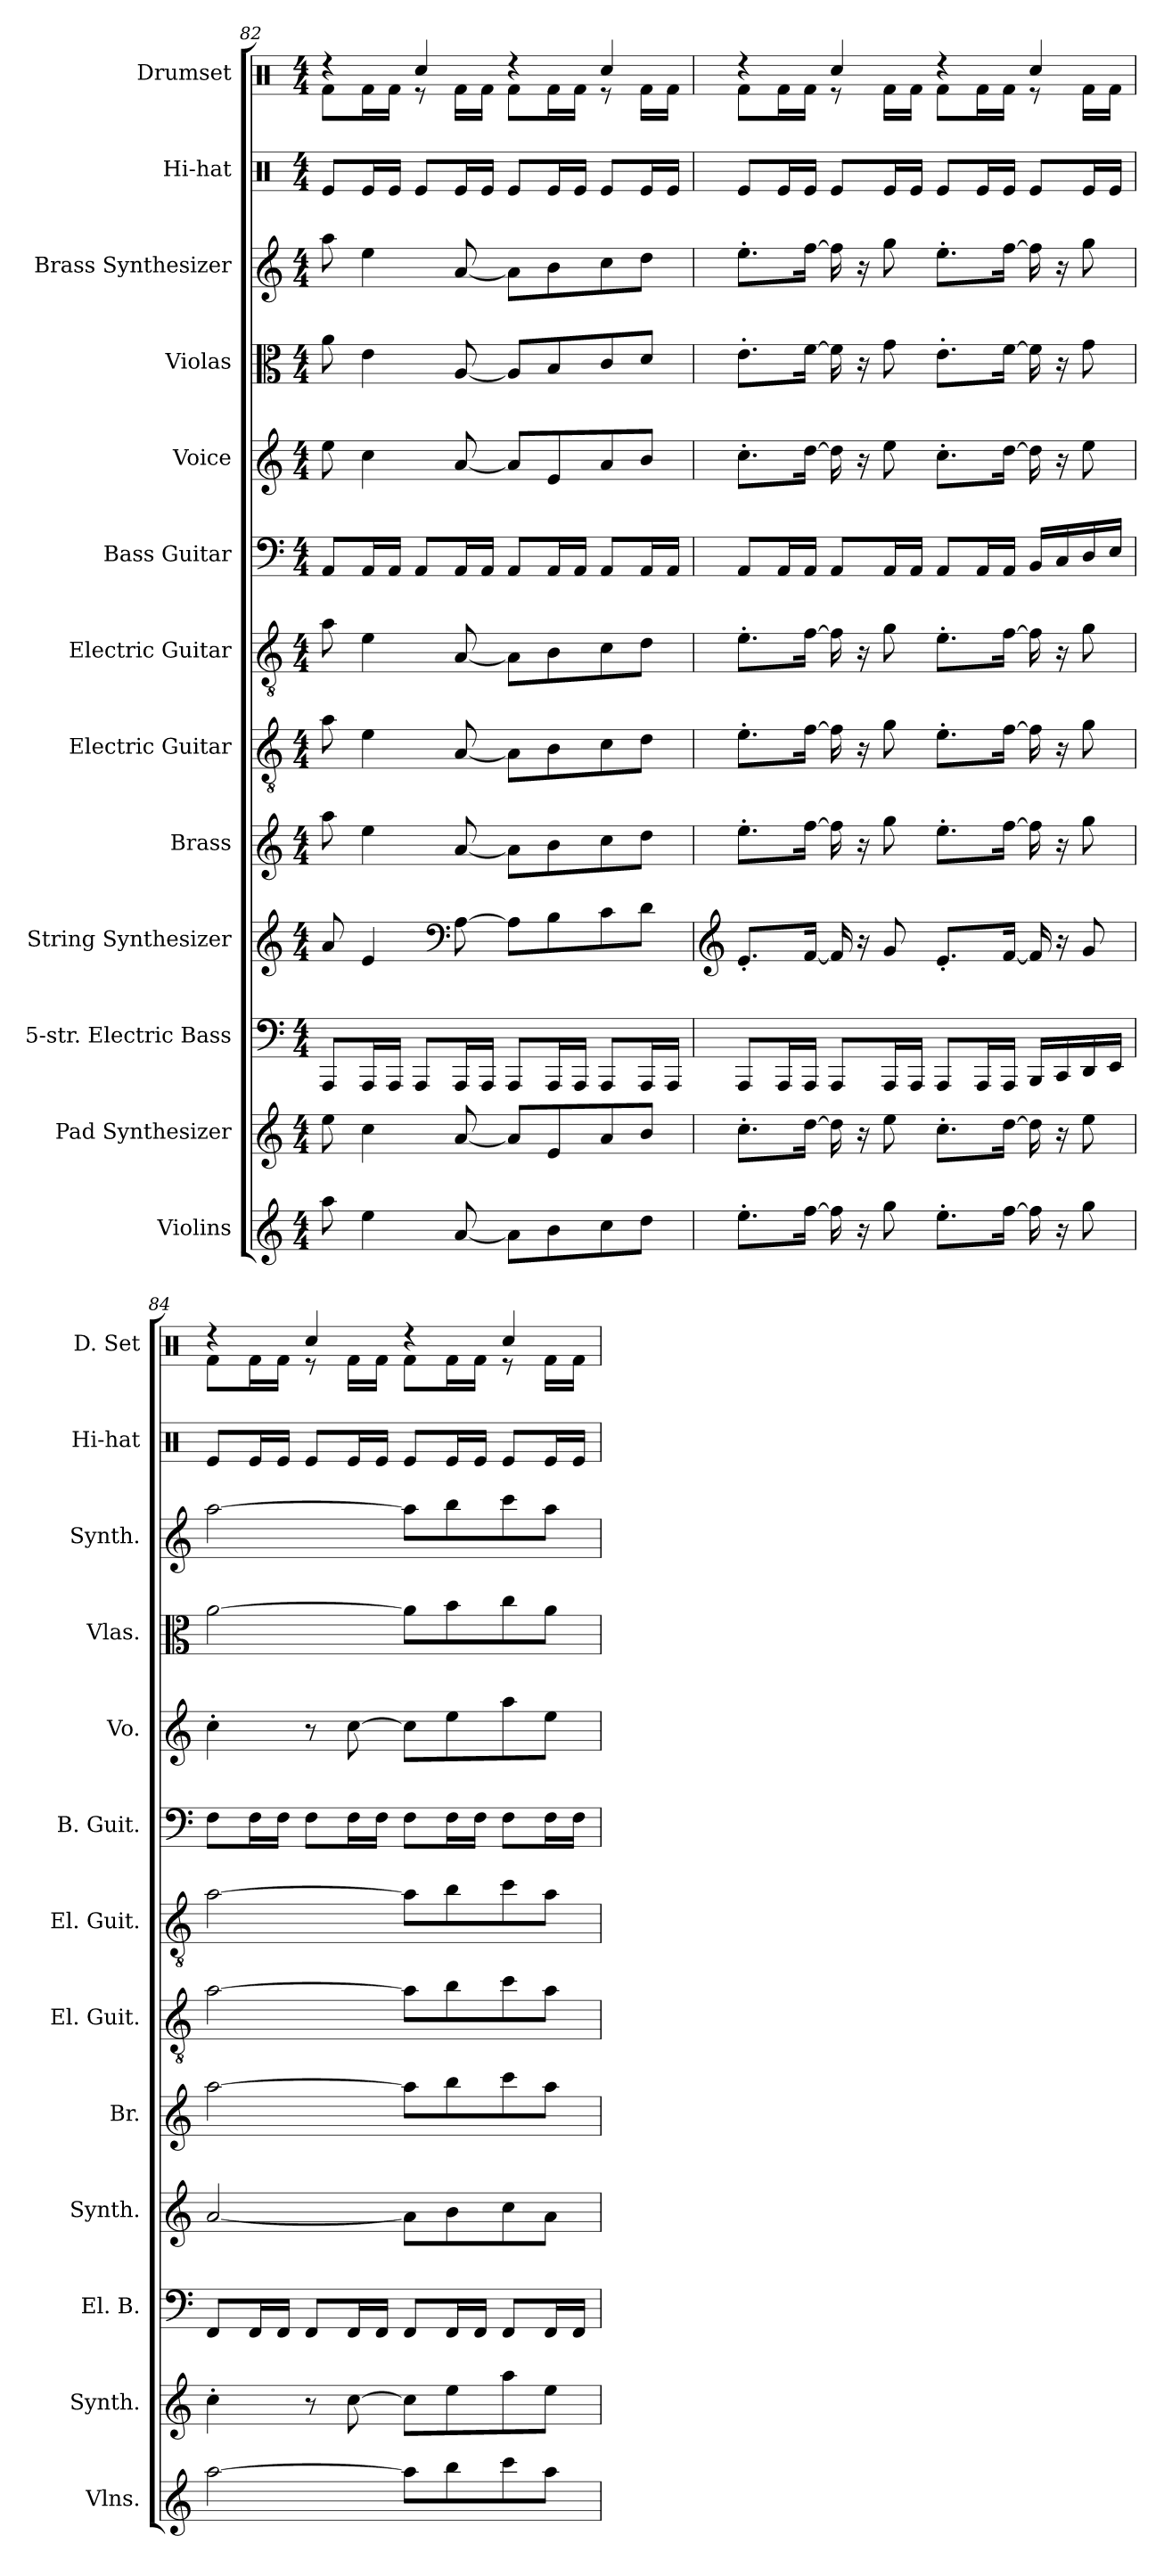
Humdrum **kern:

**kern	**kern	**kern	**kern	**kern	**kern	**kern	**kern	**kern	**kern	**kern	**kern	**kern
*part13	*part12	*part11	*part10	*part9	*part8	*part7	*part6	*part5	*part4	*part3	*part2	*part1
*staff13	*staff12	*staff11	*staff10	*staff9	*staff8	*staff7	*staff6	*staff5	*staff4	*staff3	*staff2	*staff1
*I"Violins	*I"Pad Synthesizer	*I"5-str. Electric Bass	*I"String Synthesizer	*I"Brass	*I"Electric Guitar	*I"Electric Guitar	*I"Bass Guitar	*I"Voice	*I"Violas	*I"Brass Synthesizer	*I"Hi-hat	*I"Drumset
*I'Vlns.	*I'Synth.	*I'El. B.	*I'Synth.	*I'Br.	*I'El. Guit.	*I'El. Guit.	*I'B. Guit.	*I'Vo.	*I'Vlas.	*I'Synth.	*I'Hi-hat	*I'D. Set
*clefG2	*clefG2	*clefF4	*clefG2	*clefG2	*clefGv2	*clefGv2	*clefF4	*clefG2	*clefC3	*clefG2	*clefX	*clefX
*	*	*ITrd7c12	*	*	*	*	*ITrd7c12	*	*	*	*	*
*k[]	*k[]	*k[]	*k[]	*k[]	*k[]	*k[]	*k[]	*k[]	*k[]	*k[]	*k[]	*k[]
*M4/4	*M4/4	*M4/4	*M4/4	*M4/4	*M4/4	*M4/4	*M4/4	*M4/4	*M4/4	*M4/4	*M4/4	*M4/4
=82	=82	=82	=82	=82	=82	=82	=82	=82	=82	=82	=82	=82
*	*	*	*	*	*	*	*	*	*	*	*	*^
8aa\	8ee\	8AAAA/L	8a/	8aa\	8a\	8a\	8AAA/L	8ee\	8a\	8aa\	8Re/L	4r	8Rf\L
4ee\	4cc\	16AAAA/L	4e/	4ee\	4e\	4e\	16AAA/L	4cc\	4e\	4ee\	16Re/L	.	16Rf\L
.	.	16AAAA/JJ	.	.	.	.	16AAA/JJ	.	.	.	16Re/JJ	.	16Rf\JJ
.	.	8AAAA/L	.	.	.	.	8AAA/L	.	.	.	8Re/L	4Rcc/	8r
*	*	*	*clefF4	*	*	*	*	*	*	*	*	*	*
[8a/	[8a/	16AAAA/L	[8A\	[8a/	[8A/	[8A/	16AAA/L	[8a/	[8A/	[8a/	16Re/L	.	16Rf\LL
.	.	16AAAA/JJ	.	.	.	.	16AAA/JJ	.	.	.	16Re/JJ	.	16Rf\JJ
8a\L]	8a/L]	8AAAA/L	8A\L]	8a\L]	8A\L]	8A\L]	8AAA/L	8a/L]	8A/L]	8a\L]	8Re/L	4r	8Rf\L
8b\	8e/	16AAAA/L	8B\	8b\	8B\	8B\	16AAA/L	8e/	8B/	8b\	16Re/L	.	16Rf\L
.	.	16AAAA/JJ	.	.	.	.	16AAA/JJ	.	.	.	16Re/JJ	.	16Rf\JJ
8cc\	8a/	8AAAA/L	8c\	8cc\	8c\	8c\	8AAA/L	8a/	8c/	8cc\	8Re/L	4Rcc/	8r
8dd\J	8b/J	16AAAA/L	8d\J	8dd\J	8d\J	8d\J	16AAA/L	8b/J	8d/J	8dd\J	16Re/L	.	16Rf\LL
.	.	16AAAA/JJ	.	.	.	.	16AAA/JJ	.	.	.	16Re/JJ	.	16Rf\JJ
!!LO:PB:g=z	!!
=83	=83	=83	=83	=83	=83	=83	=83	=83	=83	=83	=83	=83	=83
*	*	*	*clefG2	*	*	*	*	*	*	*	*	*	*
8.ee'\L	8.cc'\L	8AAAA/L	8.e'/L	8.ee'\L	8.e'\L	8.e'\L	8AAA/L	8.cc'\L	8.e'\L	8.ee'\L	8Re/L	4r	8Rf\L
.	.	16AAAA/L	.	.	.	.	16AAA/L	.	.	.	16Re/L	.	16Rf\L
[16ff\Jk	[16dd\Jk	16AAAA/JJ	[16f/Jk	[16ff\Jk	[16f\Jk	[16f\Jk	16AAA/JJ	[16dd\Jk	[16f\Jk	[16ff\Jk	16Re/JJ	.	16Rf\JJ
16ff\]	16dd\]	8AAAA/L	16f/]	16ff\]	16f\]	16f\]	8AAA/L	16dd\]	16f\]	16ff\]	8Re/L	4Rcc/	8r
16r	16r	.	16r	16r	16r	16r	.	16r	16r	16r	.	.	.
8gg\	8ee\	16AAAA/L	8g/	8gg\	8g\	8g\	16AAA/L	8ee\	8g\	8gg\	16Re/L	.	16Rf\LL
.	.	16AAAA/JJ	.	.	.	.	16AAA/JJ	.	.	.	16Re/JJ	.	16Rf\JJ
8.ee'\L	8.cc'\L	8AAAA/L	8.e'/L	8.ee'\L	8.e'\L	8.e'\L	8AAA/L	8.cc'\L	8.e'\L	8.ee'\L	8Re/L	4r	8Rf\L
.	.	16AAAA/L	.	.	.	.	16AAA/L	.	.	.	16Re/L	.	16Rf\L
[16ff\Jk	[16dd\Jk	16AAAA/JJ	[16f/Jk	[16ff\Jk	[16f\Jk	[16f\Jk	16AAA/JJ	[16dd\Jk	[16f\Jk	[16ff\Jk	16Re/JJ	.	16Rf\JJ
16ff\]	16dd\]	16BBBB/LL	16f/]	16ff\]	16f\]	16f\]	16BBB/LL	16dd\]	16f\]	16ff\]	8Re/L	4Rcc/	8r
16r	16r	16CCC/	16r	16r	16r	16r	16CC/	16r	16r	16r	.	.	.
8gg\	8ee\	16DDD/	8g/	8gg\	8g\	8g\	16DD/	8ee\	8g\	8gg\	16Re/L	.	16Rf\LL
.	.	16EEE/JJ	.	.	.	.	16EE/JJ	.	.	.	16Re/JJ	.	16Rf\JJ
=84	=84	=84	=84	=84	=84	=84	=84	=84	=84	=84	=84	=84	=84
[2aa\	4cc'\	8FFF/L	[2a/	[2aa\	[2a\	[2a\	8FF\L	4cc'\	[2a\	[2aa\	8Re/L	4r	8Rf\L
.	.	16FFF/L	.	.	.	.	16FF\L	.	.	.	16Re/L	.	16Rf\L
.	.	16FFF/JJ	.	.	.	.	16FF\JJ	.	.	.	16Re/JJ	.	16Rf\JJ
.	8r	8FFF/L	.	.	.	.	8FF\L	8r	.	.	8Re/L	4Rcc/	8r
.	[8cc\	16FFF/L	.	.	.	.	16FF\L	[8cc\	.	.	16Re/L	.	16Rf\LL
.	.	16FFF/JJ	.	.	.	.	16FF\JJ	.	.	.	16Re/JJ	.	16Rf\JJ
8aa\L]	8cc\L]	8FFF/L	8a\L]	8aa\L]	8a\L]	8a\L]	8FF\L	8cc\L]	8a\L]	8aa\L]	8Re/L	4r	8Rf\L
8bb\	8ee\	16FFF/L	8b\	8bb\	8b\	8b\	16FF\L	8ee\	8b\	8bb\	16Re/L	.	16Rf\L
.	.	16FFF/JJ	.	.	.	.	16FF\JJ	.	.	.	16Re/JJ	.	16Rf\JJ
8ccc\	8aa\	8FFF/L	8cc\	8ccc\	8cc\	8cc\	8FF\L	8aa\	8cc\	8ccc\	8Re/L	4Rcc/	8r
8aa\J	8ee\J	16FFF/L	8a\J	8aa\J	8a\J	8a\J	16FF\L	8ee\J	8a\J	8aa\J	16Re/L	.	16Rf\LL
.	.	16FFF/JJ	.	.	.	.	16FF\JJ	.	.	.	16Re/JJ	.	16Rf\JJ
*	*	*	*	*	*	*	*	*	*	*	*	*v	*v
=	=	=	=	=	=	=	=	=	=	=	=	=
*-	*-	*-	*-	*-	*-	*-	*-	*-	*-	*-	*-	*-
